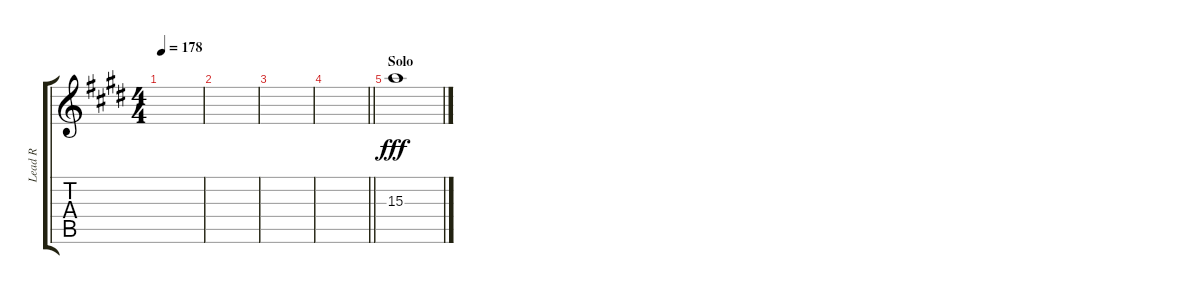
\track ("Lead R" "Lead R") {instrument distortionguitar}
\staff {score tabs}
\tuning (Eb4 Bb3 Gb3 Db3 Ab2 Db2) {hide}
\ts (4 4)
\tempo 178
\clef g2
\ks e
|
|
|
\barLineRight lightlight
|
\section ("" "Solo")
15.3.1{dy fff}
